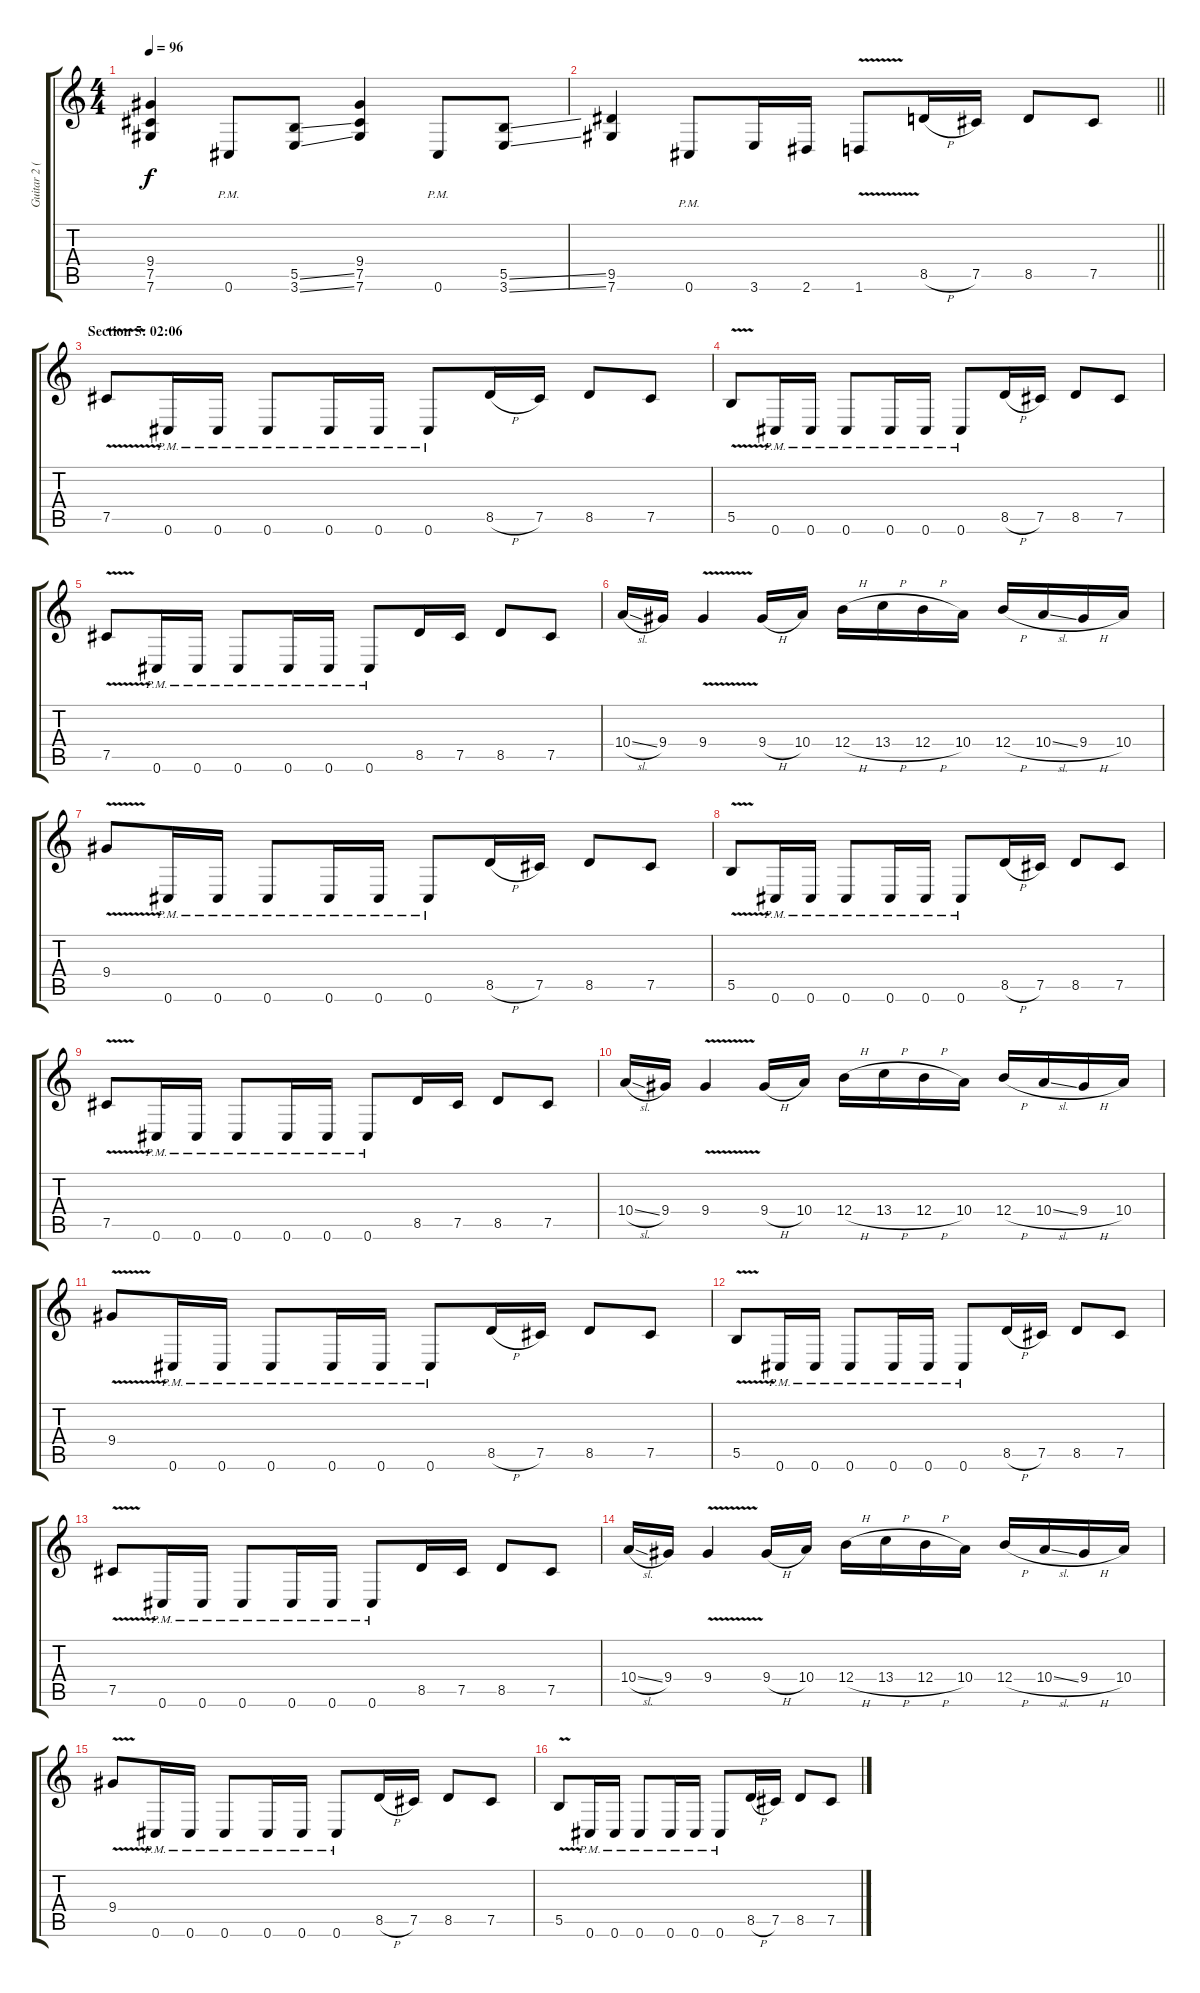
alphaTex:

\track ("Guitar 2 (Distortion)" "Guitar 2 (") {instrument distortionguitar}
\staff {score tabs}
\tuning (Db4 Ab3 E3 B2 Gb2 Db2) {hide}
\ts (4 4)
\tempo 96
\clef g2
\ks c
(9.4 7.5 7.6).4{dy f} 0.6{pm}.8 (5.5{ss} 3.6{ss}).8 (9.4 7.5 7.6).4 0.6{pm}.8 (5.5{ss} 3.6{ss}).8 |
\barLineRight lightlight
(9.5 7.6).4 0.6{pm}.8 3.6.16 2.6.16 1.6{v}.8 8.5{h}.16 7.5.16 8.5.8 7.5.8 |
\section ("" "Section 5: 02:06")
7.5{v}.8 0.6{pm}.16 0.6{pm}.16 0.6{pm}.8 0.6{pm}.16 0.6{pm}.16 0.6{pm}.8 8.5{h}.16 7.5.16 8.5.8 7.5.8 |
5.5{v}.8 0.6{pm}.16 0.6{pm}.16 0.6{pm}.8 0.6{pm}.16 0.6{pm}.16 0.6{pm}.8 8.5{h}.16 7.5.16 8.5.8 7.5.8 |
7.5{v}.8 0.6{pm}.16 0.6{pm}.16 0.6{pm}.8 0.6{pm}.16 0.6{pm}.16 0.6{pm}.8 8.5.16 7.5.16 8.5.8 7.5.8 |
10.4{sl}.16 9.4.16 9.4{v}.4 9.4{h}.16 10.4.16 12.4{h}.16 13.4{h}.16 12.4{h}.16 10.4.16 12.4{h}.16 10.4{sl}.16 9.4{h}.16 10.4.16 |
9.4{v}.8 0.6{pm}.16 0.6{pm}.16 0.6{pm}.8 0.6{pm}.16 0.6{pm}.16 0.6{pm}.8 8.5{h}.16 7.5.16 8.5.8 7.5.8 |
5.5{v}.8 0.6{pm}.16 0.6{pm}.16 0.6{pm}.8 0.6{pm}.16 0.6{pm}.16 0.6{pm}.8 8.5{h}.16 7.5.16 8.5.8 7.5.8 |
7.5{v}.8 0.6{pm}.16 0.6{pm}.16 0.6{pm}.8 0.6{pm}.16 0.6{pm}.16 0.6{pm}.8 8.5.16 7.5.16 8.5.8 7.5.8 |
10.4{sl}.16 9.4.16 9.4{v}.4 9.4{h}.16 10.4.16 12.4{h}.16 13.4{h}.16 12.4{h}.16 10.4.16 12.4{h}.16 10.4{sl}.16 9.4{h}.16 10.4.16 |
9.4{v}.8 0.6{pm}.16 0.6{pm}.16 0.6{pm}.8 0.6{pm}.16 0.6{pm}.16 0.6{pm}.8 8.5{h}.16 7.5.16 8.5.8 7.5.8 |
5.5{v}.8 0.6{pm}.16 0.6{pm}.16 0.6{pm}.8 0.6{pm}.16 0.6{pm}.16 0.6{pm}.8 8.5{h}.16 7.5.16 8.5.8 7.5.8 |
7.5{v}.8 0.6{pm}.16 0.6{pm}.16 0.6{pm}.8 0.6{pm}.16 0.6{pm}.16 0.6{pm}.8 8.5.16 7.5.16 8.5.8 7.5.8 |
10.4{sl}.16 9.4.16 9.4{v}.4 9.4{h}.16 10.4.16 12.4{h}.16 13.4{h}.16 12.4{h}.16 10.4.16 12.4{h}.16 10.4{sl}.16 9.4{h}.16 10.4.16 |
9.4{v}.8 0.6{pm}.16 0.6{pm}.16 0.6{pm}.8 0.6{pm}.16 0.6{pm}.16 0.6{pm}.8 8.5{h}.16 7.5.16 8.5.8 7.5.8 |
5.5{v}.8 0.6{pm}.16 0.6{pm}.16 0.6{pm}.8 0.6{pm}.16 0.6{pm}.16 0.6{pm}.8 8.5{h}.16 7.5.16 8.5.8 7.5.8
